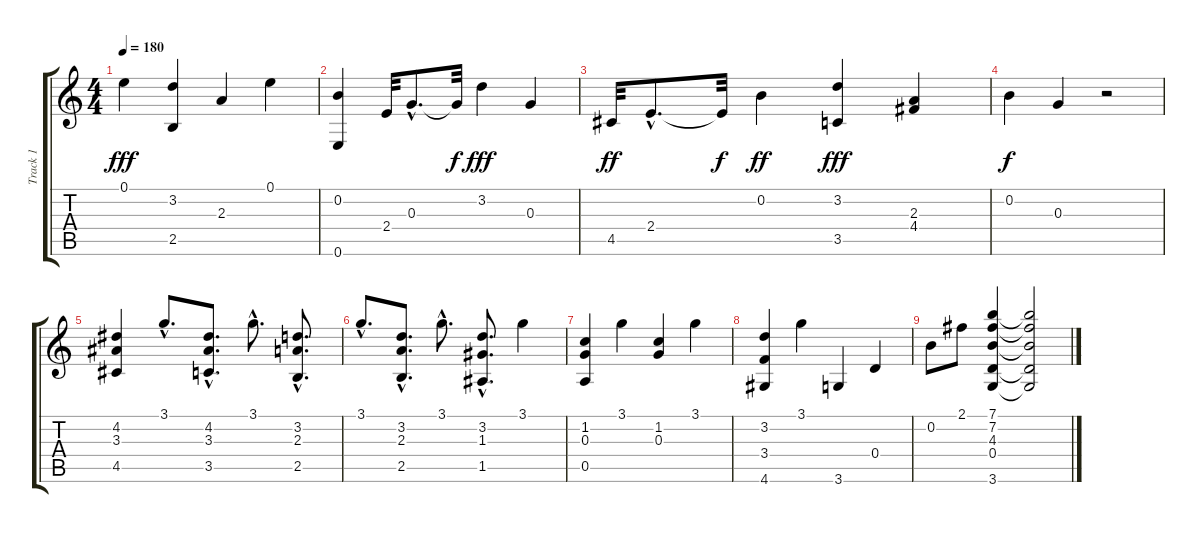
\track ("Track 1" "Track 1") {instrument acousticguitarnylon}
\staff {score tabs}
\tuning (E4 B3 G3 D3 A2 E2) {hide}
\ts (4 4)
\tempo 180
\clef g2
\ks c
0.1.4{dy fff} (3.2 2.5).4 2.3.4 0.1.4 |
(0.2 0.6).4 2.4.32 0.3{hac}.8{d} 0.3{t}.32{dy f} 3.2.4{dy fff} 0.3.4 |
4.5.32{dy ff} 2.4{hac}.8{d} 2.4{t}.32{dy f} 0.2.4{dy ff} (3.2 3.5).4{dy fff} (2.3 4.4).4 |
0.2.4{dy f} 0.3.4 r.2 |
(4.2 3.3 4.5).4 3.1{hac}.8{d} (4.2{hac} 3.3{hac} 3.5{hac}).8{d} 3.1{hac}.8{d} (3.2{hac} 2.3{hac} 2.5{hac}).8{d} |
3.1{hac}.8{d} (3.2{hac} 2.3{hac} 2.5{hac}).8{d} 3.1{hac}.8{d} (3.2{hac} 1.3{hac} 1.5{hac}).8{d} 3.1.4 |
(1.2 0.3 0.5).4 3.1.4 (1.2 0.3).4 3.1.4 |
(3.2 3.4 4.6).4 3.1.4 3.6.4 0.4.4 |
0.2.8 2.1.8 (7.1 7.2 4.3 0.4 3.6).4 (7.1{t} 7.2{t} 4.3{t} 0.4{t} 3.6{t}).2
